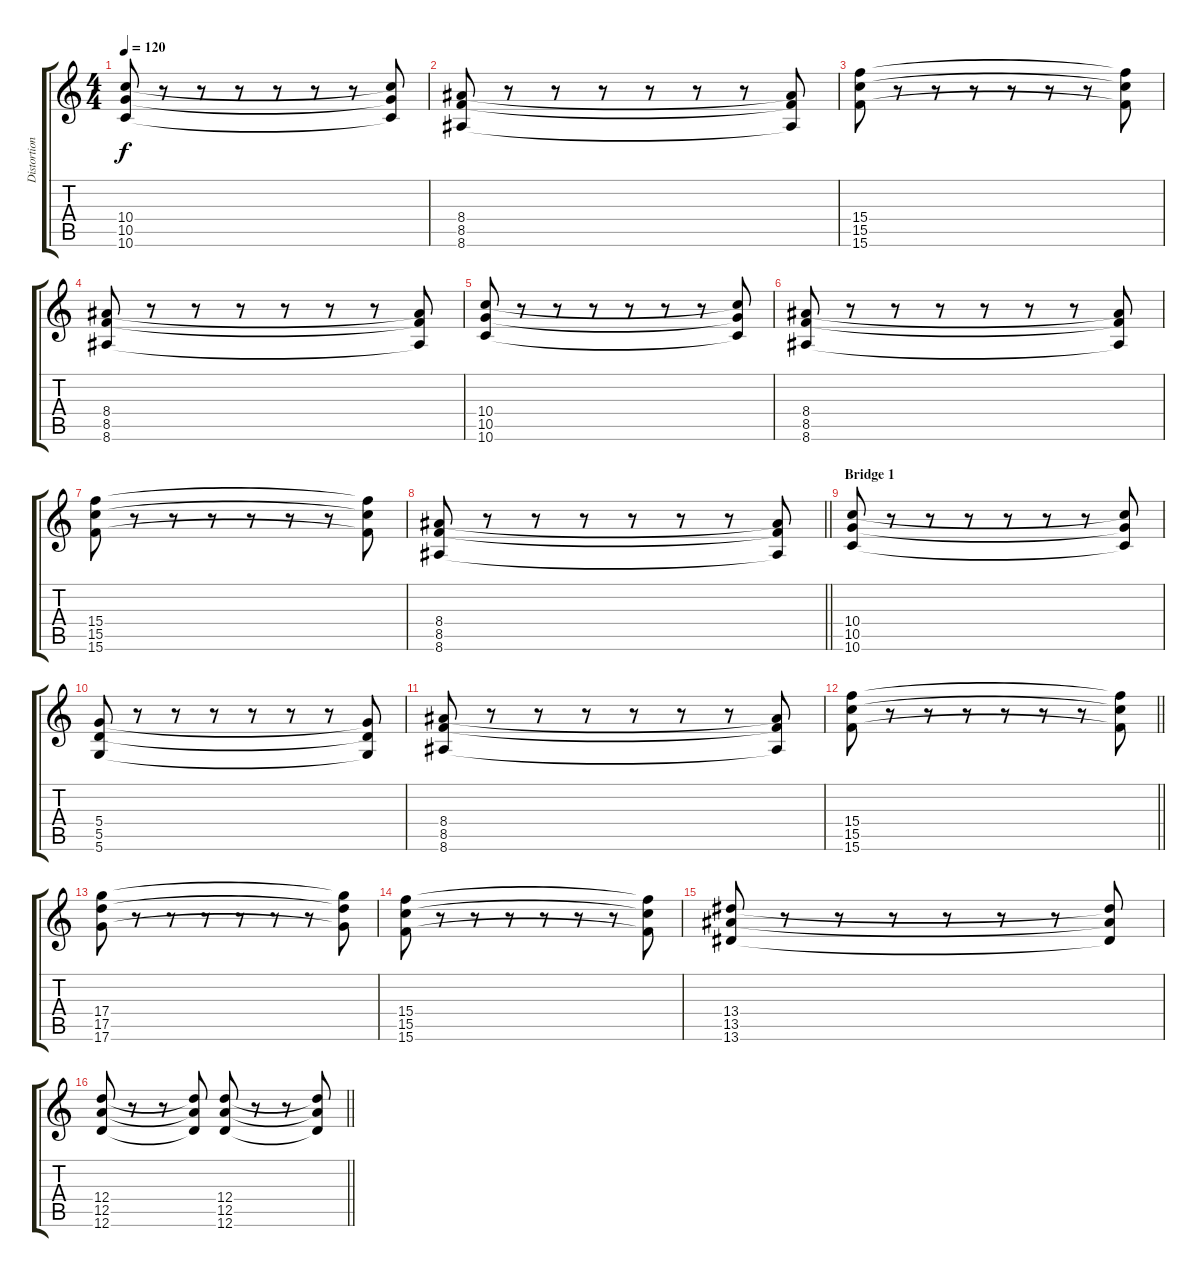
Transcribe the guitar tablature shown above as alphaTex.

\track ("Distortion Lead" "Distortion") {instrument distortionguitar}
\staff {score tabs}
\tuning (E4 B3 G3 D3 A2 D2) {hide}
\ts (4 4)
\tempo 120
\clef g2
\ks c
(10.4 10.5 10.6).8{dy f} r.8 r.8 r.8 r.8 r.8 r.8 (10.4{t} 10.5{t} 10.6{t}).8 |
(8.4 8.5 8.6).8 r.8 r.8 r.8 r.8 r.8 r.8 (8.4{t} 8.5{t} 8.6{t}).8 |
(15.4 15.5 15.6).8 r.8 r.8 r.8 r.8 r.8 r.8 (15.4{t} 15.5{t} 15.6{t}).8 |
(8.4 8.5 8.6).8 r.8 r.8 r.8 r.8 r.8 r.8 (8.4{t} 8.5{t} 8.6{t}).8 |
(10.4 10.5 10.6).8 r.8 r.8 r.8 r.8 r.8 r.8 (10.4{t} 10.5{t} 10.6{t}).8 |
(8.4 8.5 8.6).8 r.8 r.8 r.8 r.8 r.8 r.8 (8.4{t} 8.5{t} 8.6{t}).8 |
(15.4 15.5 15.6).8 r.8 r.8 r.8 r.8 r.8 r.8 (15.4{t} 15.5{t} 15.6{t}).8 |
\barLineRight lightlight
(8.4 8.5 8.6).8 r.8 r.8 r.8 r.8 r.8 r.8 (8.4{t} 8.5{t} 8.6{t}).8 |
\section ("" "Bridge 1")
(10.4 10.5 10.6).8 r.8 r.8 r.8 r.8 r.8 r.8 (10.4{t} 10.5{t} 10.6{t}).8 |
(5.4 5.5 5.6).8 r.8 r.8 r.8 r.8 r.8 r.8 (5.4{t} 5.5{t} 5.6{t}).8 |
(8.4 8.5 8.6).8 r.8 r.8 r.8 r.8 r.8 r.8 (8.4{t} 8.5{t} 8.6{t}).8 |
\barLineRight lightlight
(15.4 15.5 15.6).8 r.8 r.8 r.8 r.8 r.8 r.8 (15.4{t} 15.5{t} 15.6{t}).8 |
(17.4 17.5 17.6).8 r.8 r.8 r.8 r.8 r.8 r.8 (17.4{t} 17.5{t} 17.6{t}).8 |
(15.4 15.5 15.6).8 r.8 r.8 r.8 r.8 r.8 r.8 (15.4{t} 15.5{t} 15.6{t}).8 |
(13.4 13.5 13.6).8 r.8 r.8 r.8 r.8 r.8 r.8 (13.4{t} 13.5{t} 13.6{t}).8 |
\barLineRight lightlight
(12.4 12.5 12.6).8 r.8 r.8 (12.4{t} 12.5{t} 12.6{t}).8 (12.4 12.5 12.6).8 r.8 r.8 (12.4{t} 12.5{t} 12.6{t}).8
